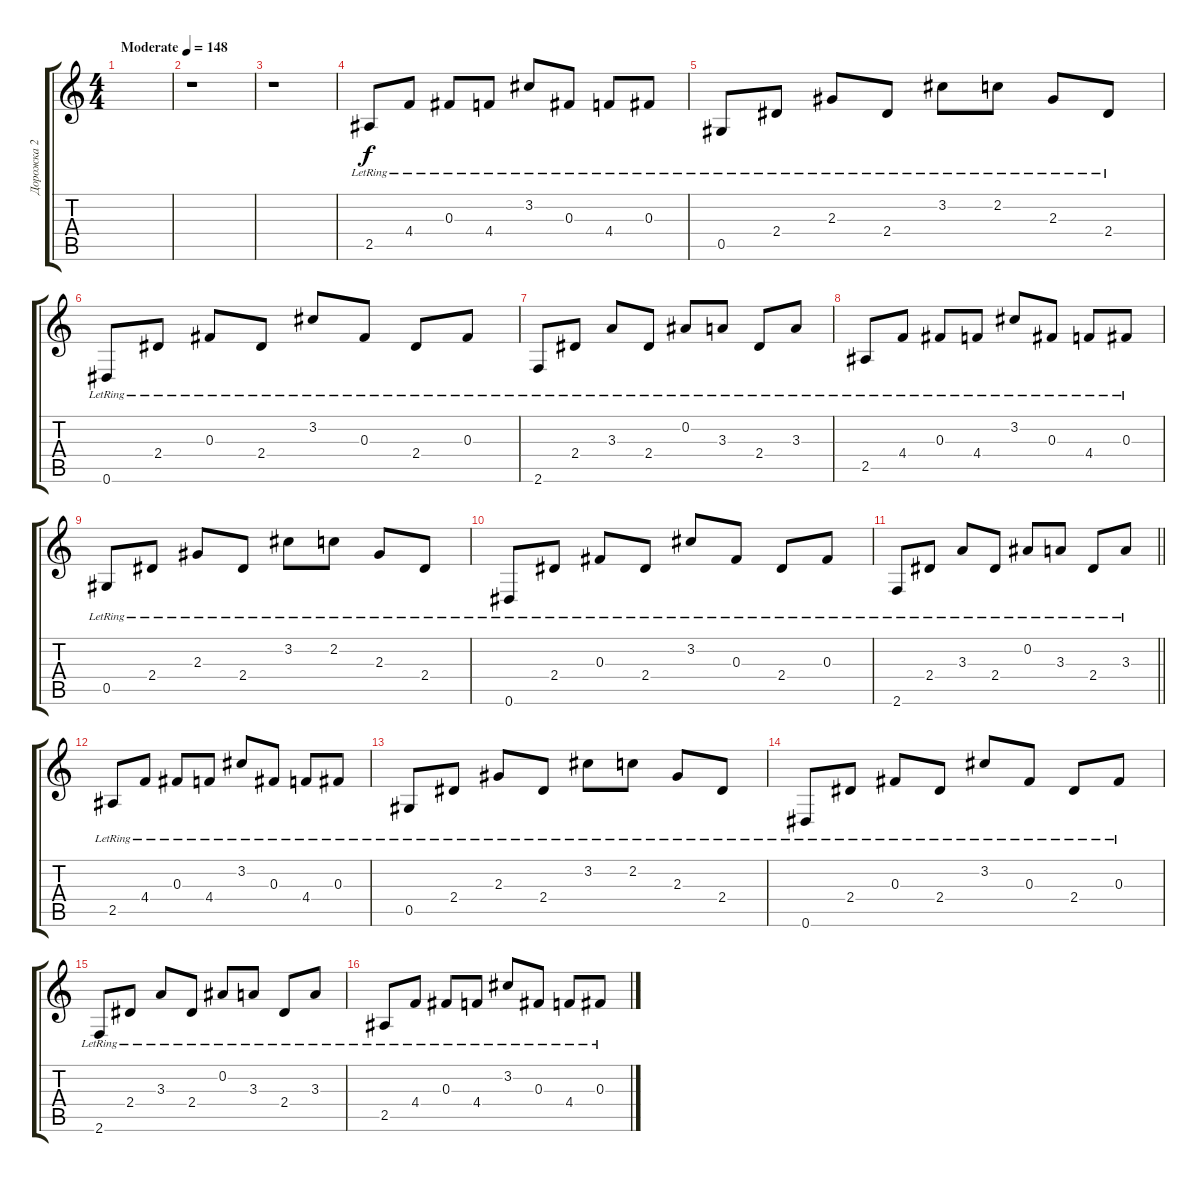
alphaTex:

\track ("Дорожка 2" "Дорожка 2") {instrument acousticguitarsteel}
\staff {score tabs}
\tuning (Eb4 Bb3 Gb3 Db3 Ab2 Eb2) {hide}
\ts (4 4)
\tempo (148 "Moderate")
\clef g2
\ks c
|
r.1 |
r.1 |
2.5{lr}.8 4.4{lr}.8 0.3{lr}.8 4.4{lr}.8 3.2{lr}.8 0.3{lr}.8 4.4{lr}.8 0.3{lr}.8 |
0.5{lr}.8 2.4{lr}.8 2.3{lr}.8 2.4{lr}.8 3.2{lr}.8 2.2{lr}.8 2.3{lr}.8 2.4{lr}.8 |
0.6{lr}.8 2.4{lr}.8 0.3{lr}.8 2.4{lr}.8 3.2{lr}.8 0.3{lr}.8 2.4{lr}.8 0.3{lr}.8 |
2.6{lr}.8 2.4{lr}.8 3.3{lr}.8 2.4{lr}.8 0.2{lr}.8 3.3{lr}.8 2.4{lr}.8 3.3{lr}.8 |
2.5{lr}.8 4.4{lr}.8 0.3{lr}.8 4.4{lr}.8 3.2{lr}.8 0.3{lr}.8 4.4{lr}.8 0.3{lr}.8 |
0.5{lr}.8 2.4{lr}.8 2.3{lr}.8 2.4{lr}.8 3.2{lr}.8 2.2{lr}.8 2.3{lr}.8 2.4{lr}.8 |
0.6{lr}.8 2.4{lr}.8 0.3{lr}.8 2.4{lr}.8 3.2{lr}.8 0.3{lr}.8 2.4{lr}.8 0.3{lr}.8 |
\barLineRight lightlight
2.6{lr}.8 2.4{lr}.8 3.3{lr}.8 2.4{lr}.8 0.2{lr}.8 3.3{lr}.8 2.4{lr}.8 3.3{lr}.8 |
2.5{lr}.8 4.4{lr}.8 0.3{lr}.8 4.4{lr}.8 3.2{lr}.8 0.3{lr}.8 4.4{lr}.8 0.3{lr}.8 |
0.5{lr}.8 2.4{lr}.8 2.3{lr}.8 2.4{lr}.8 3.2{lr}.8 2.2{lr}.8 2.3{lr}.8 2.4{lr}.8 |
0.6{lr}.8 2.4{lr}.8 0.3{lr}.8 2.4{lr}.8 3.2{lr}.8 0.3{lr}.8 2.4{lr}.8 0.3{lr}.8 |
2.6{lr}.8 2.4{lr}.8 3.3{lr}.8 2.4{lr}.8 0.2{lr}.8 3.3{lr}.8 2.4{lr}.8 3.3{lr}.8 |
2.5{lr}.8 4.4{lr}.8 0.3{lr}.8 4.4{lr}.8 3.2{lr}.8 0.3{lr}.8 4.4{lr}.8 0.3{lr}.8
